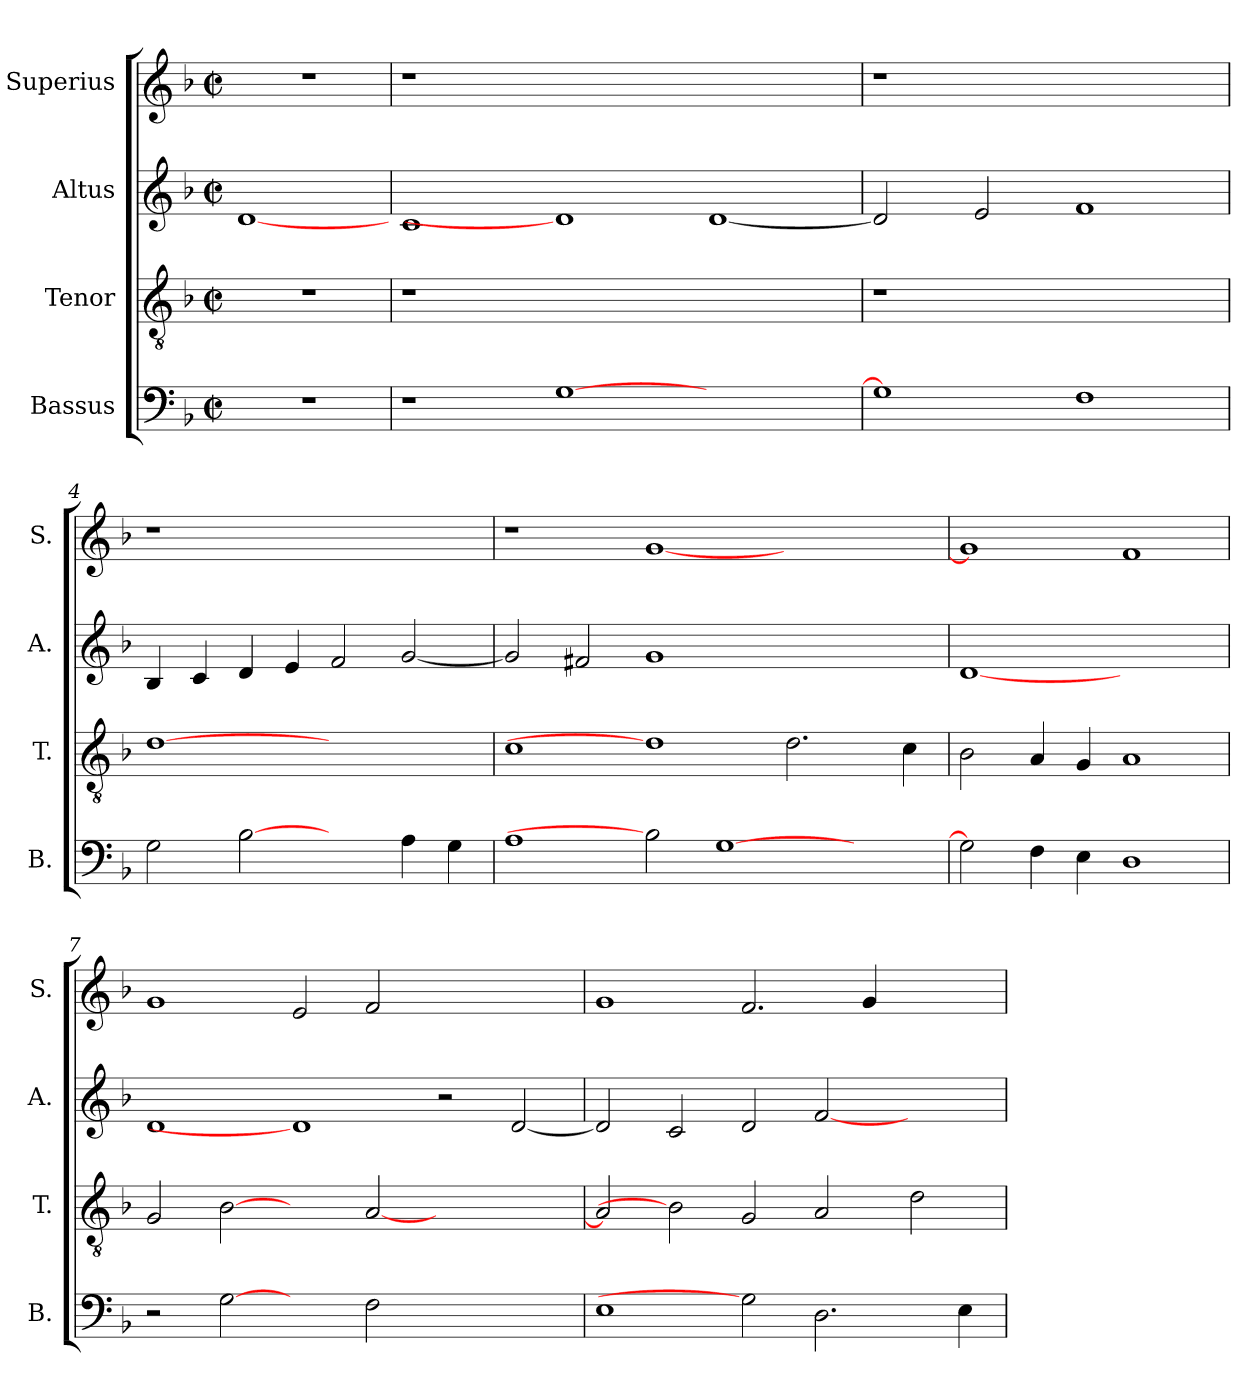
**kern	**kern	**kern	**kern
*part4	*part3	*part2	*part1
*staff4	*staff3	*staff2	*staff1
*I"Bassus	*I"Tenor	*I"Altus	*I"Superius
*I'B.	*I'T.	*I'A.	*I'S.
!!LO:PB:g=z
*clefF4	*clefGv2	*clefG2	*clefG2
*	*ITrd7c12	*	*
*k[b-]	*k[b-]	*k[b-]	*k[b-]
*F:	*F:	*F:	*F:
*M2/2	*M2/2	*M2/2	*M2/2
*met(c|)	*met(c|)	*met(c|)	*met(c|)
=1	=1	=1	=1
!LO:N:vis=1	!LO:N:vis=1	!	!LO:N:vis=1
1r	1r	[1di	1r
=2	=2	=2	=2
!	!LO:N:vis=1	!	!LO:N:vis=1
1r	1r	1ci	1r
[>1Gi	0ryy	1di]	0ryy
1ryy	.	[<1di	.
=3	=3	=3	=3
!	!LO:N:vis=1	!	!LO:N:vis=1
1Gi]	1r	2di/]	1r
.	.	2ei/	.
1Fi	1ryy	1fi	1ryy
=4	=4	=4	=4
!	!	!	!LO:N:vis=1
2Gi\	[1Di	4B-i/	1r
.	.	4ci/	.
[2B-i	.	4di/	.
.	.	4ei/	.
2ryy	1ryy	2fi/	1ryy
4Ai\	.	[<2gi/	.
4Gi\	.	.	.
=5	=5	=5	=5
1Ai	1Ci	2gi/]	1r
.	.	2f#Xi/	.
2B-i]	1Di]	1gi	[<1gi
[>1Gi	.	.	.
.	2.Di\	1ryy	1ryy
2ryy	.	.	.
.	4Ci\	.	.
!!LO:LB:g=z
=6	=6	=6	=6
2Gi\]	2BB-i\	[1di	1gi]
4Fi\	4AAi/	.	.
4Ei\	4GGi/	.	.
1Di	1AAi	1ryy	1fi
=7	=7	=7	=7
2r	2GGi/	1di	1gi
[2Gi	[2BB-i	.	.
2ryy	2ryy	1di]	2ei/
2Fi\	[<2AAi/	.	2fi/
1ryy	1ryy	2r	1ryy
.	.	[<2di/	.
=8	=8	=8	=8
1Ei	2AAi/]	2di/]	1gi
.	2BB-i]	2ci/	.
2Gi]	2GGi/	2di/	2.fi/
2.Di\	2AAi/	[<2fi/	.
.	.	.	4gi/
.	2Di\	2ryy	2ryy
4Ei\	.	.	.
=	=	=	=
*-	*-	*-	*-
